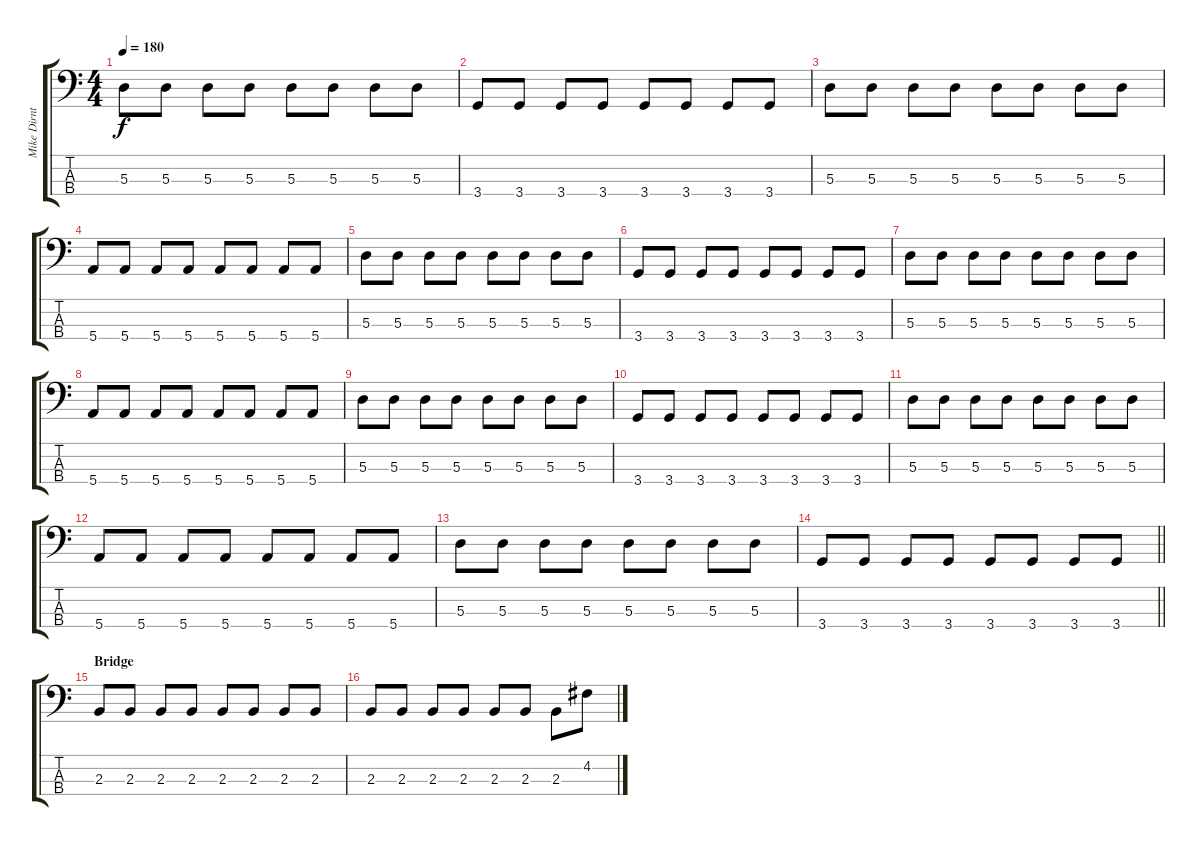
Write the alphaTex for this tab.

\track ("Mike Dirnt - Bass" "Mike Dirnt") {instrument electricbasspick}
\staff {score tabs}
\tuning (G2 D2 A1 E1) {hide}
\ts (4 4)
\tempo 180
\clef f4
\ks c
5.3.8{dy f} 5.3.8 5.3.8 5.3.8 5.3.8 5.3.8 5.3.8 5.3.8 |
3.4.8 3.4.8 3.4.8 3.4.8 3.4.8 3.4.8 3.4.8 3.4.8 |
5.3.8 5.3.8 5.3.8 5.3.8 5.3.8 5.3.8 5.3.8 5.3.8 |
5.4.8 5.4.8 5.4.8 5.4.8 5.4.8 5.4.8 5.4.8 5.4.8 |
5.3.8 5.3.8 5.3.8 5.3.8 5.3.8 5.3.8 5.3.8 5.3.8 |
3.4.8 3.4.8 3.4.8 3.4.8 3.4.8 3.4.8 3.4.8 3.4.8 |
5.3.8 5.3.8 5.3.8 5.3.8 5.3.8 5.3.8 5.3.8 5.3.8 |
5.4.8 5.4.8 5.4.8 5.4.8 5.4.8 5.4.8 5.4.8 5.4.8 |
5.3.8 5.3.8 5.3.8 5.3.8 5.3.8 5.3.8 5.3.8 5.3.8 |
3.4.8 3.4.8 3.4.8 3.4.8 3.4.8 3.4.8 3.4.8 3.4.8 |
5.3.8 5.3.8 5.3.8 5.3.8 5.3.8 5.3.8 5.3.8 5.3.8 |
5.4.8 5.4.8 5.4.8 5.4.8 5.4.8 5.4.8 5.4.8 5.4.8 |
5.3.8 5.3.8 5.3.8 5.3.8 5.3.8 5.3.8 5.3.8 5.3.8 |
\barLineRight lightlight
3.4.8 3.4.8 3.4.8 3.4.8 3.4.8 3.4.8 3.4.8 3.4.8 |
\section ("" "Bridge")
2.3.8 2.3.8 2.3.8 2.3.8 2.3.8 2.3.8 2.3.8 2.3.8 |
2.3.8 2.3.8 2.3.8 2.3.8 2.3.8 2.3.8 2.3.8 4.2.8
